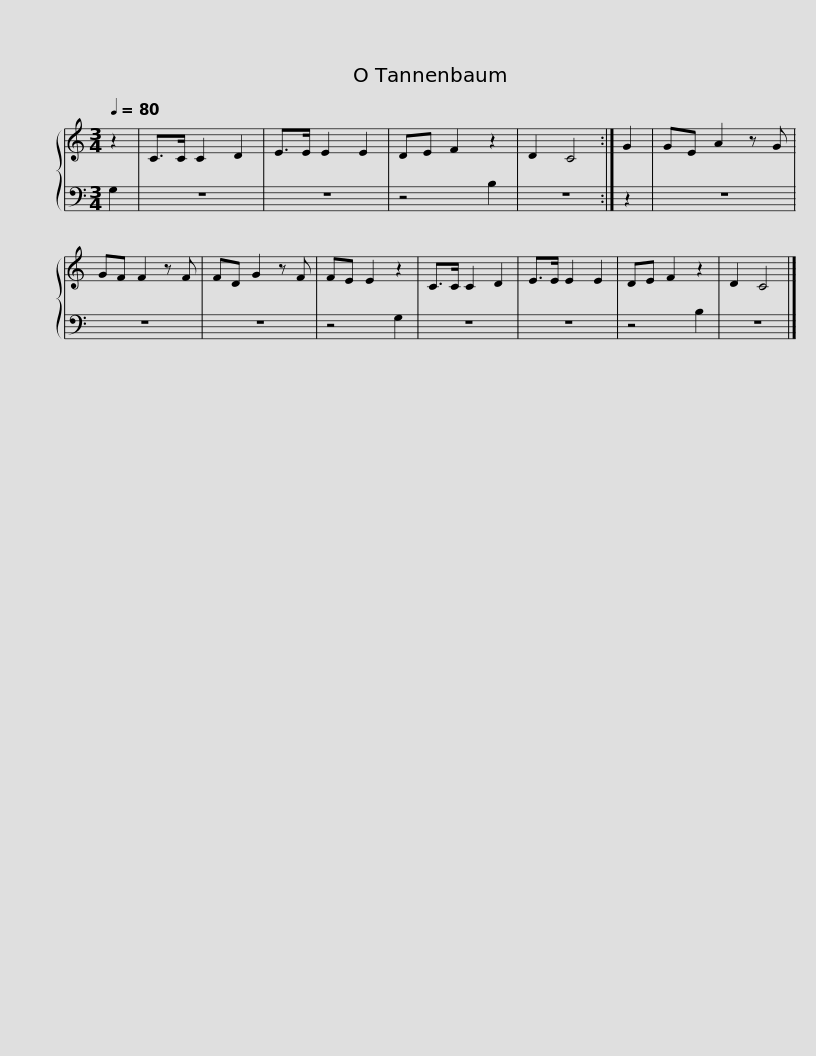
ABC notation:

X:1
%%score { 1 | 2 }
L:1/8
Q:1/4=80
M:3/4
I:linebreak $
K:C
V:1 treble
V:2 bass
V:1
 z2 | C>C C2 D2 | E>E E2 E2 | DE F2 z2 | D2 C4 :| %5
 G2 | GE A2 z G |$ GF F2 z F | FD G2 z F | FE E2 z2 | %10
 C>C C2 D2 | E>E E2 E2 | DE F2 z2 | D2 C4 |] %14
V:2
 G,2 | z6 | z6 | z4 B,2 | z6 :| %5
 z2 | z6 |$ z6 | z6 | z4 G,2 | %10
 z6 | z6 | z4 B,2 | z6 |] %14
